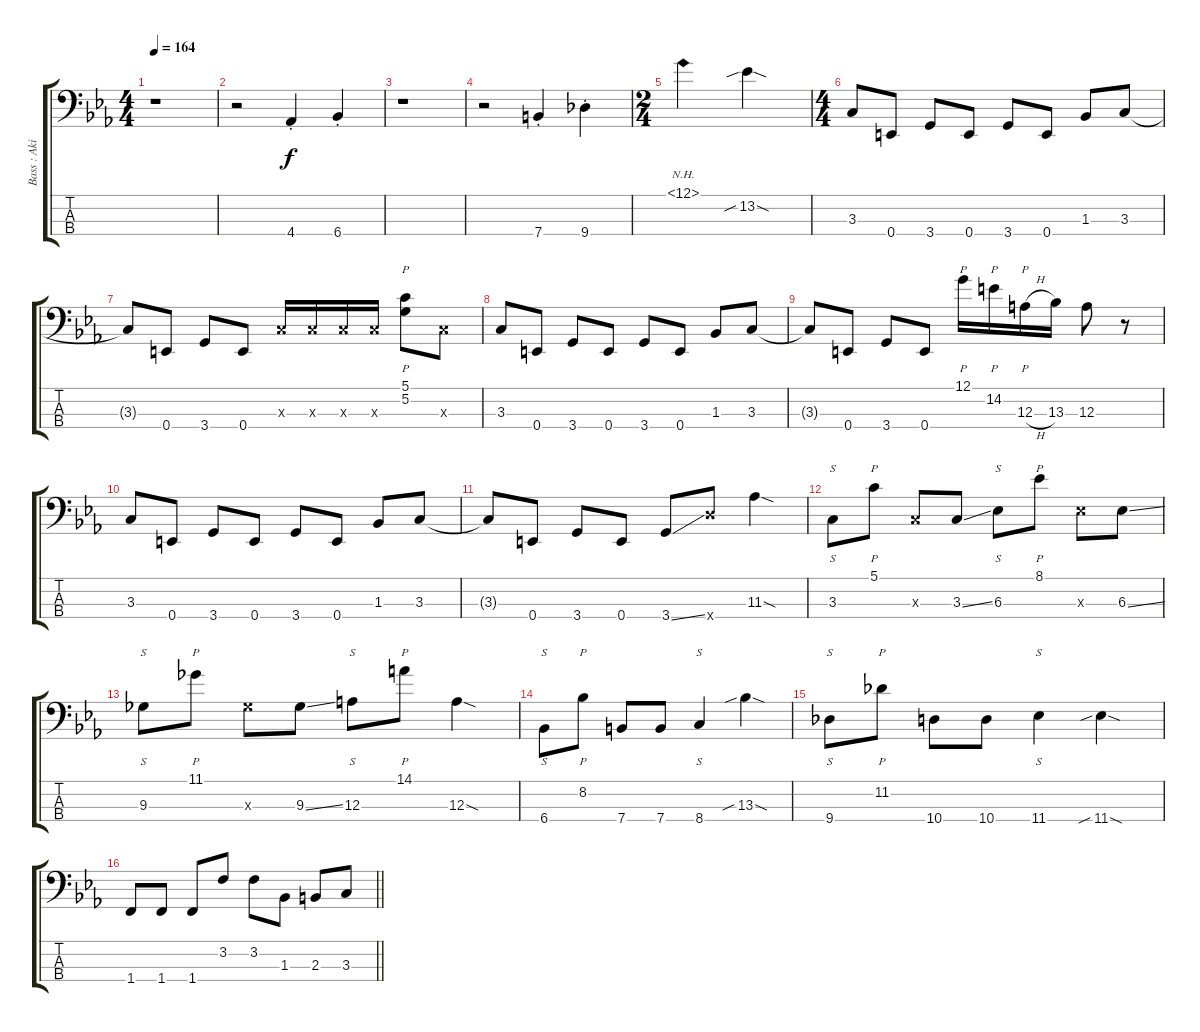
\track ("Bass : Akiyama Mio - Swan" "Bass : Aki") {instrument electricbasspick}
\staff {score tabs}
\tuning (G2 D2 A1 E1) {hide}
\ts (4 4)
\tempo 164
\clef f4
\ks eb
r.1{dy f} |
r.2 4.4{st}.4 6.4{st}.4 |
r.1 |
r.2 7.4{st}.4 9.4{st}.4 |
\ts (2 4)
12.1{nh}.4 13.2{sib sod}.4 |
\ts (4 4)
3.3.8 0.4.8 3.4.8 0.4.8 3.4.8 0.4.8 1.3.8 3.3.8 |
3.3{t}.8 0.4.8 3.4.8 0.4.8 3.3{x}.16{instrument slapbass1} 3.3{x}.16 3.3{x}.16 3.3{x}.16 (5.1 5.2).8{p} 3.3{x}.8 |
3.3.8{instrument electricbassfinger} 0.4.8 3.4.8 0.4.8 3.4.8 0.4.8 1.3.8 3.3.8 |
3.3{t}.8 0.4.8 3.4.8 0.4.8 12.1.16{p instrument slapbass1} 14.2.16{p} 12.3{h}.16{p} 13.3.16 12.3.8 r.8 |
3.3.8{instrument electricbassfinger} 0.4.8 3.4.8 0.4.8 3.4.8 0.4.8 1.3.8 3.3.8 |
3.3{t}.8 0.4.8 3.4.8 0.4.8 3.4{ss}.8 10.4{x}.8 11.3{sod}.4 |
3.3.8{s instrument slapbass1} 5.1.8{p} 3.3{x}.8 3.3{ss}.8 6.3.8{s} 8.1.8{p} 6.3{x}.8 6.3{ss}.8 |
9.3.8{s} 11.1.8{p} 9.3{x}.8 9.3{ss}.8 12.3.8{s} 14.1.8{p} 12.3{sod}.4 |
6.4.8{s} 8.2.8{p} 7.4.8 7.4.8 8.4.4{s} 13.3{sib sod}.4{instrument electricbassfinger} |
9.4.8{s instrument slapbass1} 11.2.8{p} 10.4.8 10.4.8 11.4.4{s} 11.4{sib sod}.4{instrument electricbassfinger} |
\barLineRight lightlight
1.4.8 1.4.8 1.4.8 3.2.8 3.2.8 1.3.8 2.3.8 3.3.8
